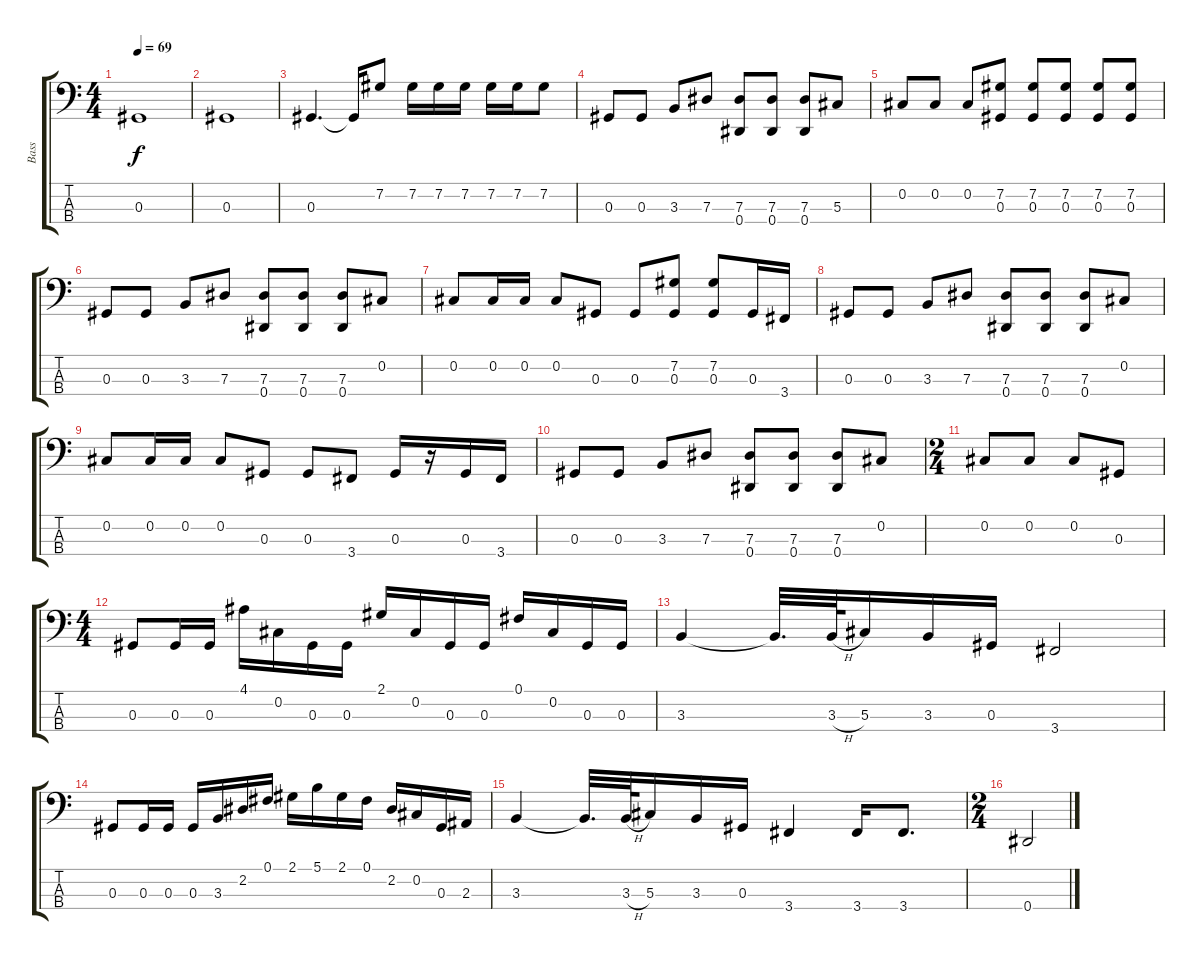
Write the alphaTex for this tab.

\track ("Bass" "Bass") {instrument electricbasspick}
\staff {score tabs}
\tuning (Gb2 Db2 Ab1 Eb1) {hide}
\ts (4 4)
\tempo 69
\clef f4
\ks c
0.3.1{dy f} |
0.3.1 |
0.3.4{d} 0.3{t}.16 7.2.8 7.2.16 7.2.16 7.2.16 7.2.16 7.2.16 7.2.8 |
0.3.8 0.3.8 3.3.8 7.3.8 (7.3 0.4).8 (7.3 0.4).8 (7.3 0.4).8 5.3.8 |
0.2.8 0.2.8 0.2.8 (7.2 0.3).8 (7.2 0.3).8 (7.2 0.3).8 (7.2 0.3).8 (7.2 0.3).8 |
0.3.8 0.3.8 3.3.8 7.3.8 (7.3 0.4).8 (7.3 0.4).8 (7.3 0.4).8 0.2.8 |
0.2.8 0.2.16 0.2.16 0.2.8 0.3.8 0.3.8 (7.2 0.3).8 (7.2 0.3).8 0.3.16 3.4.16 |
0.3.8 0.3.8 3.3.8 7.3.8 (7.3 0.4).8 (7.3 0.4).8 (7.3 0.4).8 0.2.8 |
0.2.8 0.2.16 0.2.16 0.2.8 0.3.8 0.3.8 3.4.8 0.3.16 r.16 0.3.16 3.4.16 |
0.3.8 0.3.8 3.3.8 7.3.8 (7.3 0.4).8 (7.3 0.4).8 (7.3 0.4).8 0.2.8 |
\ts (2 4)
0.2.8 0.2.8 0.2.8 0.3.8 |
\ts (4 4)
0.3.8 0.3.16 0.3.16 4.1.16 0.2.16 0.3.16 0.3.16 2.1.16 0.2.16 0.3.16 0.3.16 0.1.16 0.2.16 0.3.16 0.3.16 |
3.3.4 3.3{t}.32{d} 3.3{h}.64 5.3.16 3.3.16 0.3.16 3.4.2 |
0.3.8 0.3.16 0.3.16 0.3.16 3.3.16 2.2.16 0.1.16 2.1.16 5.1.16 2.1.16 0.1.16 2.2.16 0.2.16 0.3.16 2.3.16 |
3.3.4 3.3{t}.32{d} 3.3{h}.64 5.3.16 3.3.16 0.3.16 3.4.4 3.4.16 3.4.8{d} |
\ts (2 4)
0.4.2
